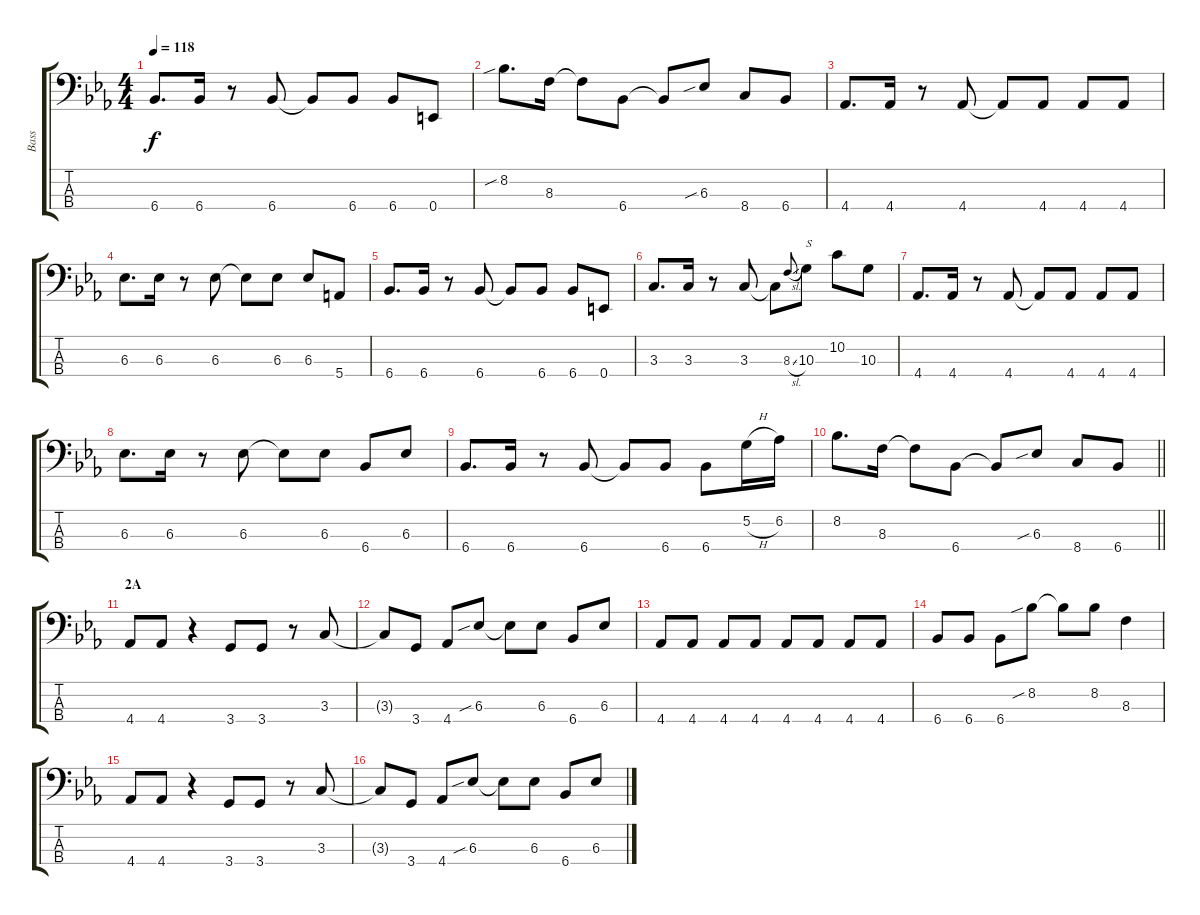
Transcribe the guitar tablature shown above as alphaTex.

\track ("Bass" "Bass") {instrument electricbassfinger}
\staff {score tabs}
\tuning (G2 D2 A1 E1) {hide}
\ts (4 4)
\tempo 118
\clef f4
\ks eb
6.4.8{d dy f} 6.4.16 r.8 6.4.8 6.4{t}.8 6.4.8 6.4.8 0.4.8 |
8.2{sib}.8{d} 8.3.16 8.3{t}.8 6.4.8 6.4{t}.8 6.3{sib}.8 8.4.8 6.4.8 |
4.4.8{d} 4.4.16 r.8 4.4.8 4.4{t}.8 4.4.8 4.4.8 4.4.8 |
6.3.8{d} 6.3.16 r.8 6.3.8 6.3{t}.8 6.3.8 6.3.8 5.4.8 |
6.4.8{d} 6.4.16 r.8 6.4.8 6.4{t}.8 6.4.8 6.4.8 0.4.8 |
3.3.8{d} 3.3.16 r.8 3.3.8 3.3{t}.8 8.3{sl}.8{gr onbeat} 10.3.8{txt "S"} 10.2.8 10.3.8 |
4.4.8{d} 4.4.16 r.8 4.4.8 4.4{t}.8 4.4.8 4.4.8 4.4.8 |
6.3.8{d} 6.3.16 r.8 6.3.8 6.3{t}.8 6.3.8 6.4.8 6.3.8 |
6.4.8{d} 6.4.16 r.8 6.4.8 6.4{t}.8 6.4.8 6.4.8 5.2{h}.16 6.2.16 |
\barLineRight lightlight
8.2.8{d} 8.3.16 8.3{t}.8 6.4.8 6.4{t}.8 6.3{sib}.8 8.4.8 6.4.8 |
\section ("" "2A")
4.4.8 4.4.8 r.4 3.4.8 3.4.8 r.8 3.3.8 |
3.3{t}.8 3.4.8 4.4.8 6.3{sib}.8 6.3{t}.8 6.3.8 6.4.8 6.3.8 |
4.4.8 4.4.8 4.4.8 4.4.8 4.4.8 4.4.8 4.4.8 4.4.8 |
6.4.8 6.4.8 6.4.8 8.2{sib}.8 8.2{t}.8 8.2.8 8.3.4 |
4.4.8 4.4.8 r.4 3.4.8 3.4.8 r.8 3.3.8 |
3.3{t}.8 3.4.8 4.4.8 6.3{sib}.8 6.3{t}.8 6.3.8 6.4.8 6.3.8
